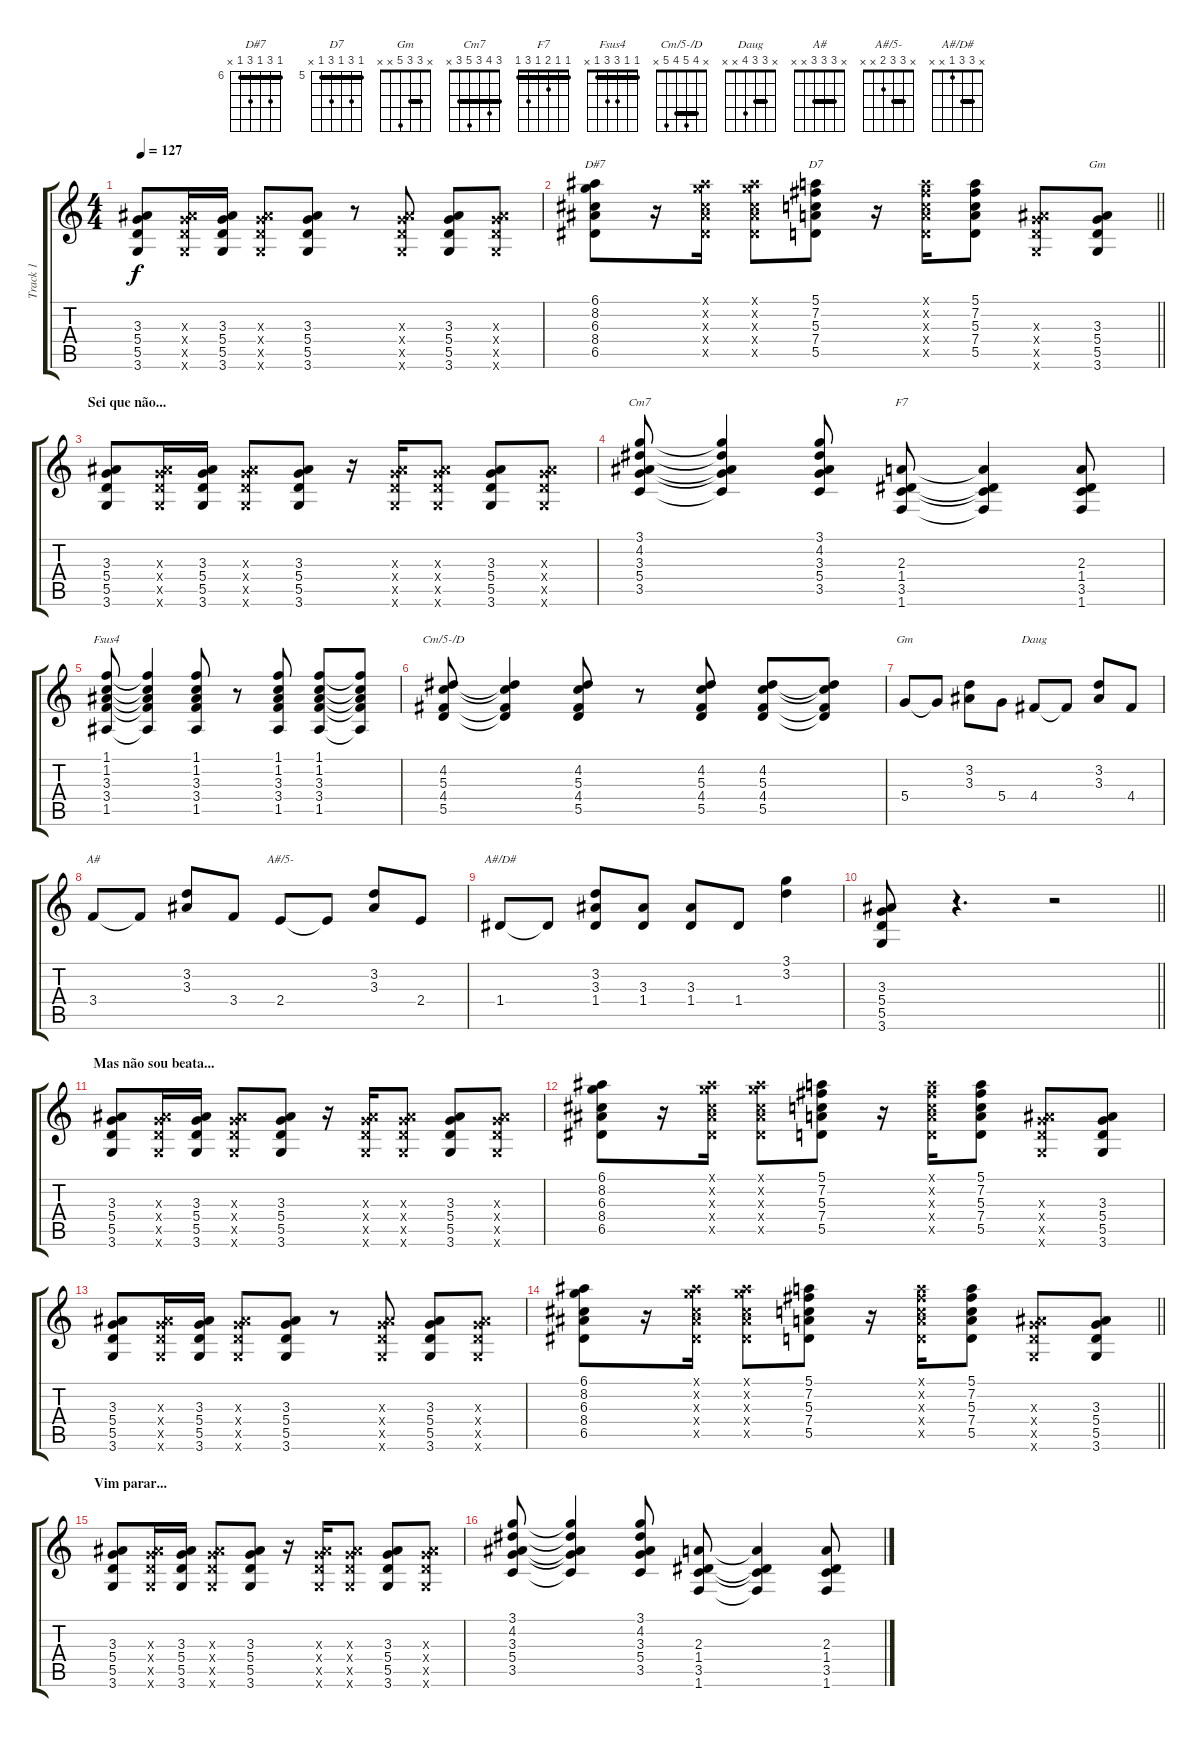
\track ("Track 1" "Track 1") {instrument acousticguitarsteel}
\staff {score tabs}
\tuning (E4 B3 G3 D3 A2 E2) {hide}
\chord ("D#7" 6 8 6 8 6 x) {firstfret 6 barre 6}
\chord ("D7" 5 7 5 7 5 x) {firstfret 5 barre 5}
\chord ("Gm" 3 3 3 5 5 3) {barre 3}
\chord ("Cm7" 3 4 3 5 3 x) {barre 3}
\chord ("F7" 1 1 2 1 3 1) {barre 1}
\chord ("Fsus4" 1 1 3 3 1 x) {barre 1}
\chord ("Cm/5-/D" x 4 5 4 5 x) {barre 4}
\chord ("Gm" x 3 3 5 x x) {barre 3}
\chord ("Daug" x 3 3 4 x x) {barre 3}
\chord ("A#" x 3 3 3 x x) {barre 3}
\chord ("A#/5-" x 3 3 2 x x) {barre 3}
\chord ("A#/D#" x 3 3 1 x x) {barre 3}
\ts (4 4)
\tempo 127
\clef g2
\ks c
(3.3 5.4 5.5 3.6).8{dy f} (3.3{x} 5.4{x} 5.5{x} 3.6{x}).16 (3.3 5.4 5.5 3.6).16 (3.3{x} 5.4{x} 5.5{x} 3.6{x}).8 (3.3 5.4 5.5 3.6).8 r.8 (3.3{x} 5.4{x} 5.5{x} 3.6{x}).8 (3.3 5.4 5.5 3.6).8 (3.3{x} 5.4{x} 5.5{x} 3.6{x}).8 |
\barLineRight lightlight
(6.1 8.2 6.3 8.4 6.5).8{ch "D#7"} r.16 (6.1{x} 8.2{x} 6.3{x} 8.4{x} 6.5{x}).16 (6.1{x} 8.2{x} 6.3{x} 8.4{x} 6.5{x}).8 (5.1 7.2 5.3 7.4 5.5).8{ch "D7"} r.16 (5.1{x} 7.2{x} 5.3{x} 7.4{x} 5.5{x}).16 (5.1 7.2 5.3 7.4 5.5).8 (3.3{x} 5.4{x} 5.5{x} 3.6{x}).8 (3.3 5.4 5.5 3.6).8{ch "Gm"} |
\section ("" "Sei que não...")
(3.3 5.4 5.5 3.6).8 (3.3{x} 5.4{x} 5.5{x} 3.6{x}).16 (3.3 5.4 5.5 3.6).16 (3.3{x} 5.4{x} 5.5{x} 3.6{x}).8 (3.3 5.4 5.5 3.6).8 r.16 (3.3{x} 5.4{x} 5.5{x} 3.6{x}).16 (3.3{x} 5.4{x} 5.5{x} 3.6{x}).8 (3.3 5.4 5.5 3.6).8 (3.3{x} 5.4{x} 5.5{x} 3.6{x}).8 |
(3.1 4.2 3.3 5.4 3.5).8{ch "Cm7"} (3.1{t} 4.2{t} 3.3{t} 5.4{t} 3.5{t}).4 (3.1 4.2 3.3 5.4 3.5).8 (2.3 1.4 3.5 1.6).8{ch "F7"} (2.3{t} 1.4{t} 3.5{t} 1.6{t}).4 (2.3 1.4 3.5 1.6).8 |
(1.1 1.2 3.3 3.4 1.5).8{ch "Fsus4"} (1.1{t} 1.2{t} 3.3{t} 3.4{t} 1.5{t}).4 (1.1 1.2 3.3 3.4 1.5).8 r.8 (1.1 1.2 3.3 3.4 1.5).8 (1.1 1.2 3.3 3.4 1.5).8 (1.1{t} 1.2{t} 3.3{t} 3.4{t} 1.5{t}).8 |
(4.2 5.3 4.4 5.5).8{ch "Cm/5-/D"} (4.2{t} 5.3{t} 4.4{t} 5.5{t}).4 (4.2 5.3 4.4 5.5).8 r.8 (4.2 5.3 4.4 5.5).8 (4.2 5.3 4.4 5.5).8 (4.2{t} 5.3{t} 4.4{t} 5.5{t}).8 |
5.4.8{ch "Gm"} 5.4{t}.8 (3.2 3.3).8 5.4.8 4.4.8{ch "Daug"} 4.4{t}.8 (3.2 3.3).8 4.4.8 |
3.4.8{ch "A#"} 3.4{t}.8 (3.2 3.3).8 3.4.8 2.4.8{ch "A#/5-"} 2.4{t}.8 (3.2 3.3).8 2.4.8 |
1.4.8{ch "A#/D#"} 1.4{t}.8 (3.2 3.3 1.4).8 (3.3 1.4).8 (3.3 1.4).8 1.4.8 (3.1 3.2).4 |
\barLineRight lightlight
(3.3 5.4 5.5 3.6).8 r.4{d} r.2 |
\section ("" "Mas não sou beata...")
(3.3 5.4 5.5 3.6).8 (3.3{x} 5.4{x} 5.5{x} 3.6{x}).16 (3.3 5.4 5.5 3.6).16 (3.3{x} 5.4{x} 5.5{x} 3.6{x}).8 (3.3 5.4 5.5 3.6).8 r.16 (3.3{x} 5.4{x} 5.5{x} 3.6{x}).16 (3.3{x} 5.4{x} 5.5{x} 3.6{x}).8 (3.3 5.4 5.5 3.6).8 (3.3{x} 5.4{x} 5.5{x} 3.6{x}).8 |
(6.1 8.2 6.3 8.4 6.5).8 r.16 (6.1{x} 8.2{x} 6.3{x} 8.4{x} 6.5{x}).16 (6.1{x} 8.2{x} 6.3{x} 8.4{x} 6.5{x}).8 (5.1 7.2 5.3 7.4 5.5).8 r.16 (5.1{x} 7.2{x} 5.3{x} 7.4{x} 5.5{x}).16 (5.1 7.2 5.3 7.4 5.5).8 (3.3{x} 5.4{x} 5.5{x} 3.6{x}).8 (3.3 5.4 5.5 3.6).8 |
(3.3 5.4 5.5 3.6).8 (3.3{x} 5.4{x} 5.5{x} 3.6{x}).16 (3.3 5.4 5.5 3.6).16 (3.3{x} 5.4{x} 5.5{x} 3.6{x}).8 (3.3 5.4 5.5 3.6).8 r.8 (3.3{x} 5.4{x} 5.5{x} 3.6{x}).8 (3.3 5.4 5.5 3.6).8 (3.3{x} 5.4{x} 5.5{x} 3.6{x}).8 |
\barLineRight lightlight
(6.1 8.2 6.3 8.4 6.5).8 r.16 (6.1{x} 8.2{x} 6.3{x} 8.4{x} 6.5{x}).16 (6.1{x} 8.2{x} 6.3{x} 8.4{x} 6.5{x}).8 (5.1 7.2 5.3 7.4 5.5).8 r.16 (5.1{x} 7.2{x} 5.3{x} 7.4{x} 5.5{x}).16 (5.1 7.2 5.3 7.4 5.5).8 (3.3{x} 5.4{x} 5.5{x} 3.6{x}).8 (3.3 5.4 5.5 3.6).8 |
\section ("" "Vim parar...")
(3.3 5.4 5.5 3.6).8 (3.3{x} 5.4{x} 5.5{x} 3.6{x}).16 (3.3 5.4 5.5 3.6).16 (3.3{x} 5.4{x} 5.5{x} 3.6{x}).8 (3.3 5.4 5.5 3.6).8 r.16 (3.3{x} 5.4{x} 5.5{x} 3.6{x}).16 (3.3{x} 5.4{x} 5.5{x} 3.6{x}).8 (3.3 5.4 5.5 3.6).8 (3.3{x} 5.4{x} 5.5{x} 3.6{x}).8 |
(3.1 4.2 3.3 5.4 3.5).8 (3.1{t} 4.2{t} 3.3{t} 5.4{t} 3.5{t}).4 (3.1 4.2 3.3 5.4 3.5).8 (2.3 1.4 3.5 1.6).8 (2.3{t} 1.4{t} 3.5{t} 1.6{t}).4 (2.3 1.4 3.5 1.6).8
